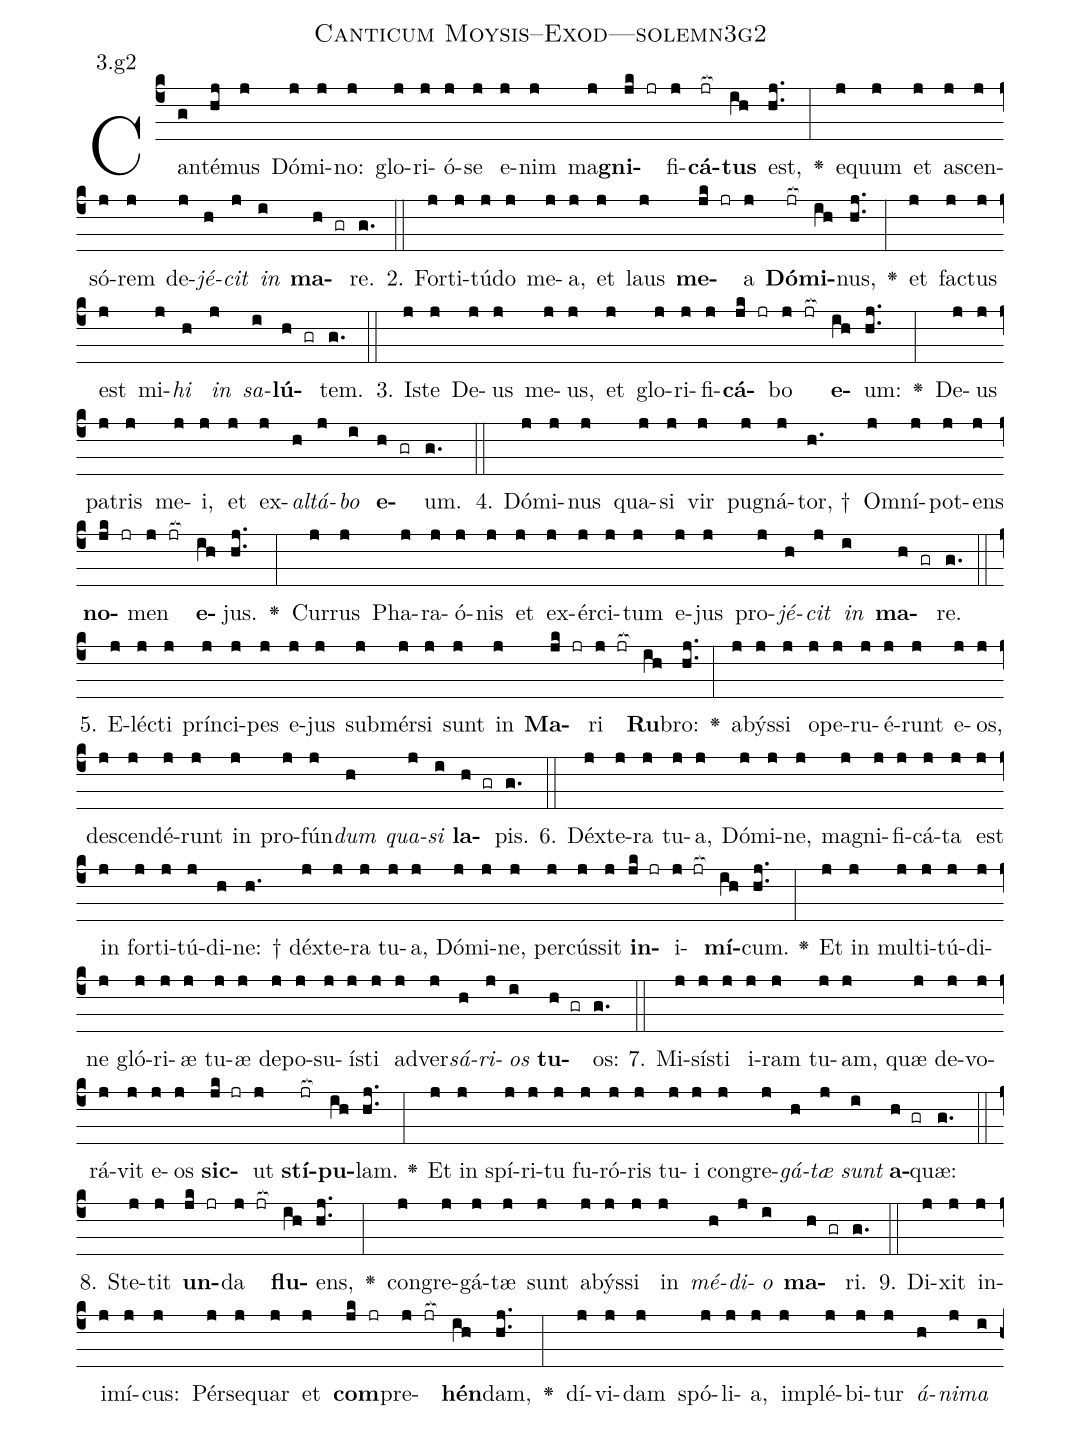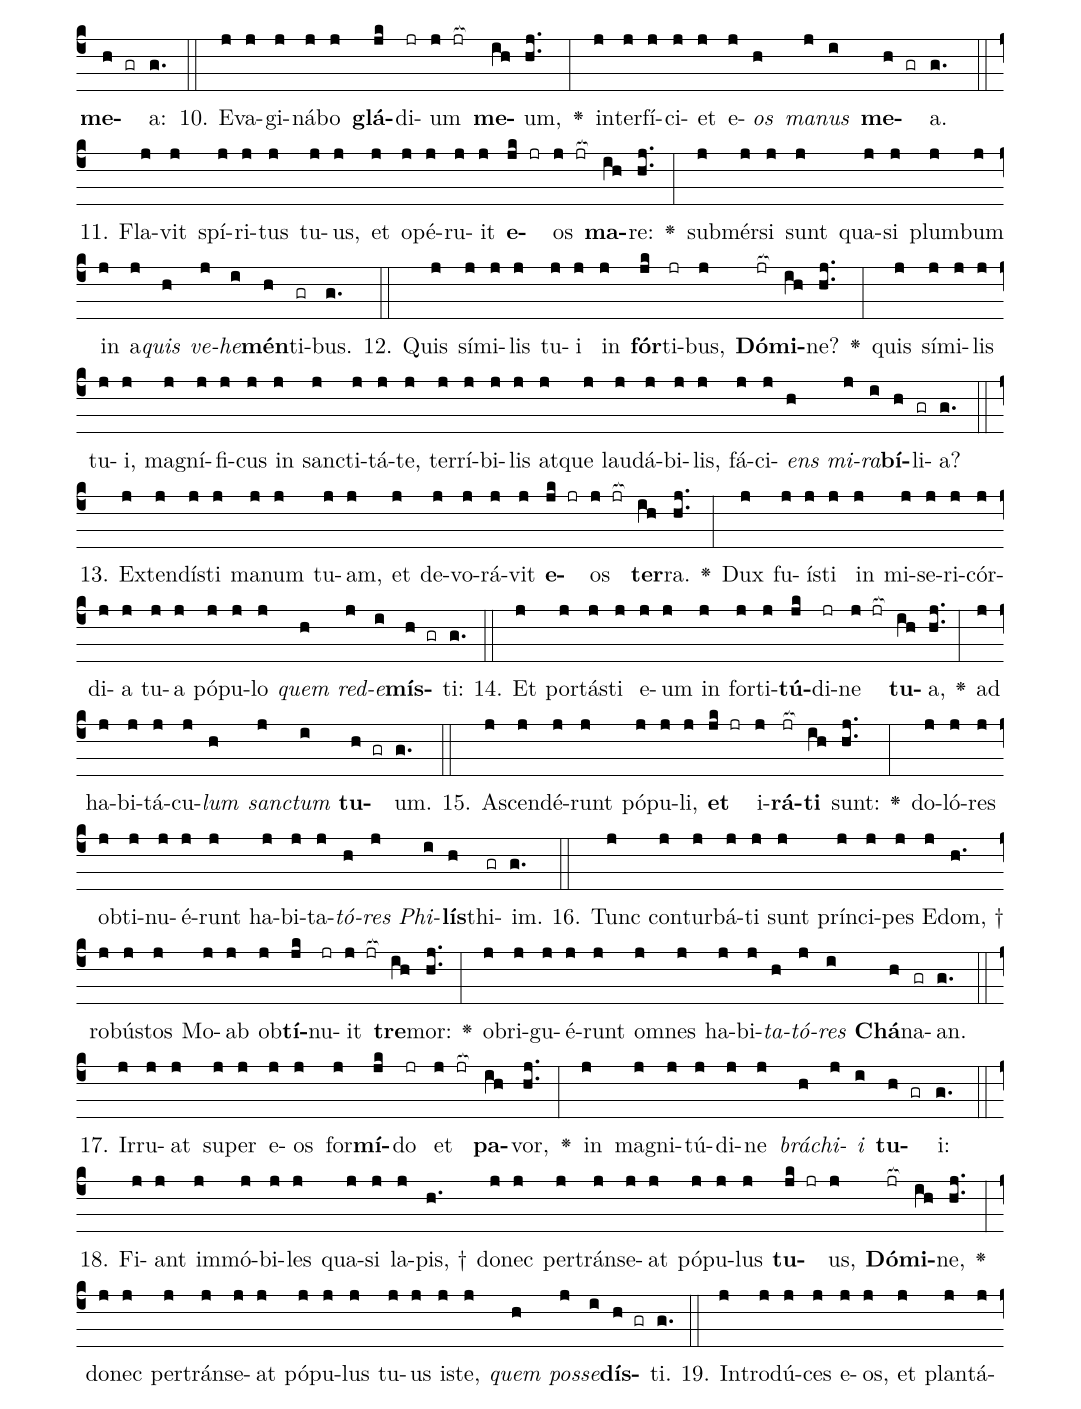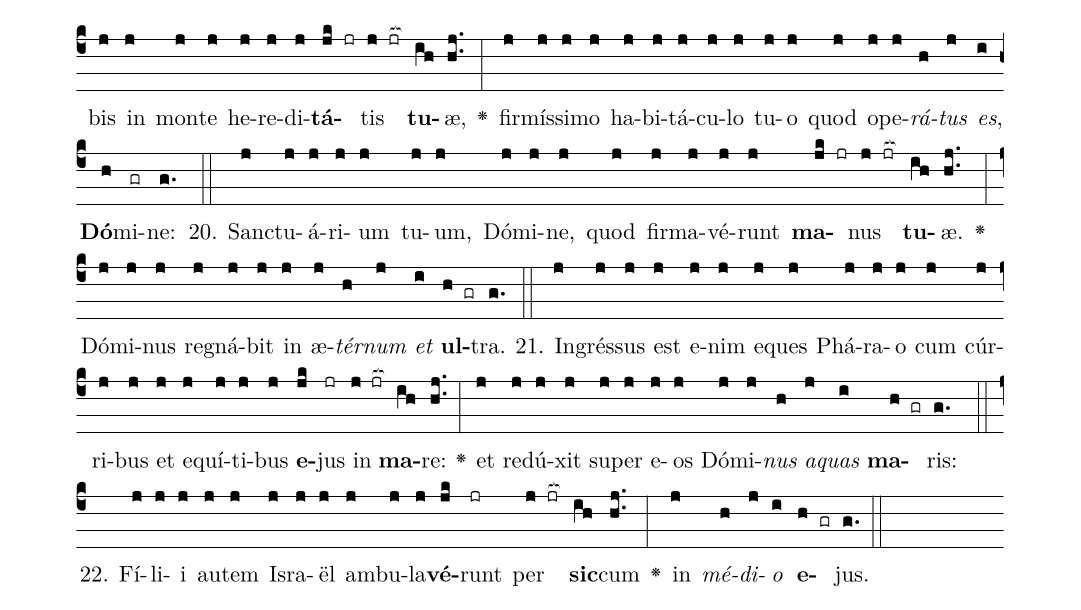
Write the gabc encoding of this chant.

name: Canticum Moysis--Exod---solemn3g2;
annotation: 3.g2;
%%
(c4)Can(g)té(hj)mus(j) Dó(j)mi(j)no:(j) glo(j)ri(j)ó(j)se(j) e(j)nim(j) ma(j)<b>gni</b>(jk jr)fi(j)<b>cá</b>(jr[ocb:1{])<b>tus</b>(ih[ocb:0}]) est,(hj..) <v>\greheightstar</v>(:) e(j)quum(j) et(j) a(j)scen(j)só(j)rem(j) de(j)<i>jé</i>(h)<i>cit</i>(j) <i>in</i>(i) <b>ma</b>(h gr)re.(g.) (::)
2. For(j)ti(j)tú(j)do(j) me(j)a,(j) et(j) laus(j) <b>me</b>(jk jr)a(j) <b>Dó</b>(jr[ocb:1{])<b>mi</b>(ih[ocb:0}])nus,(hj..) <v>\greheightstar</v>(:) et(j) fac(j)tus(j) est(j) mi(j)<i>hi</i>(h) <i>in</i>(j) <i>sa</i>(i)<b>lú</b>(h gr)tem.(g.) (::)
3. Is(j)te(j) De(j)us(j) me(j)us,(j) et(j) glo(j)ri(j)fi(j)<b>cá</b>(jk jr)bo(j jr[ocb:1{]) <b>e</b>(ih[ocb:0}])um:(hj..) <v>\greheightstar</v>(:) De(j)us(j) pa(j)tris(j) me(j)i,(j) et(j) ex(j)<i>al</i>(h)<i>tá</i>(j)<i>bo</i>(i) <b>e</b>(h gr)um.(g.) (::)
4. Dó(j)mi(j)nus(j) qua(j)si(j) vir(j) pu(j)gná(j)tor, †(h.) Om(j)ní(j)pot(j)ens(j) <b>no</b>(jk jr)men(j jr[ocb:1{]) <b>e</b>(ih[ocb:0}])jus.(hj..) <v>\greheightstar</v>(:) Cur(j)rus(j) Pha(j)ra(j)ó(j)nis(j) et(j) ex(j)ér(j)ci(j)tum(j) e(j)jus(j) pro(j)<i>jé</i>(h)<i>cit</i>(j) <i>in</i>(i) <b>ma</b>(h gr)re.(g.) (::)
5. E(j)léc(j)ti(j) prín(j)ci(j)pes(j) e(j)jus(j) sub(j)mér(j)si(j) sunt(j) in(j) <b>Ma</b>(jk jr)ri(j jr[ocb:1{]) <b>Ru</b>(ih[ocb:0}])bro:(hj..) <v>\greheightstar</v>(:) a(j)býs(j)si(j) o(j)pe(j)ru(j)é(j)runt(j) e(j)os,(j) de(j)scen(j)dé(j)runt(j) in(j) pro(j)fún(j)<i>dum</i>(h) <i>qua</i>(j)<i>si</i>(i) <b>la</b>(h gr)pis.(g.) (::)
6. Déx(j)te(j)ra(j) tu(j)a,(j) Dó(j)mi(j)ne,(j) ma(j)gni(j)fi(j)cá(j)ta(j) est(j) in(j) for(j)ti(j)tú(j)di(h)ne: †(h.) déx(j)te(j)ra(j) tu(j)a,(j) Dó(j)mi(j)ne,(j) per(j)cús(j)sit(j) <b>in</b>(jk jr)i(j jr[ocb:1{])<b>mí</b>(ih[ocb:0}])cum.(hj..) <v>\greheightstar</v>(:) Et(j) in(j) mul(j)ti(j)tú(j)di(j)ne(j) gló(j)ri(j)æ(j) tu(j)æ(j) de(j)po(j)su(j)ís(j)ti(j) ad(j)ver(j)<i>sá</i>(h)<i>ri</i>(j)<i>os</i>(i) <b>tu</b>(h gr)os:(g.) (::)
7. Mi(j)sís(j)ti(j) i(j)ram(j) tu(j)am,(j) quæ(j) de(j)vo(j)rá(j)vit(j) e(j)os(j) <b>sic</b>(jk jr)ut(j) <b>stí</b>(jr[ocb:1{])<b>pu</b>(ih[ocb:0}])lam.(hj..) <v>\greheightstar</v>(:) Et(j) in(j) spí(j)ri(j)tu(j) fu(j)ró(j)ris(j) tu(j)i(j) con(j)gre(j)<i>gá</i>(h)<i>tæ</i>(j) <i>sunt</i>(i) <b>a</b>(h gr)quæ:(g.) (::)
8. Ste(j)tit(j) <b>un</b>(jk jr)da(j jr[ocb:1{]) <b>flu</b>(ih[ocb:0}])ens,(hj..) <v>\greheightstar</v>(:) con(j)gre(j)gá(j)tæ(j) sunt(j) a(j)býs(j)si(j) in(j) <i>mé</i>(h)<i>di</i>(j)<i>o</i>(i) <b>ma</b>(h gr)ri.(g.) (::)
9. Di(j)xit(j) in(j)i(j)mí(j)cus:(j) Pér(j)se(j)quar(j) et(j) <b>com</b>(jk jr)pre(j jr[ocb:1{])<b>hén</b>(ih[ocb:0}])dam,(hj..) <v>\greheightstar</v>(:) dí(j)vi(j)dam(j) spó(j)li(j)a,(j) im(j)plé(j)bi(j)tur(j) <i>á</i>(h)<i>ni</i>(j)<i>ma</i>(i) <b>me</b>(h gr)a:(g.) (::)
10. E(j)va(j)gi(j)ná(j)bo(j) <b>glá</b>(jk)di(jr)um(j jr[ocb:1{]) <b>me</b>(ih[ocb:0}])um,(hj..) <v>\greheightstar</v>(:) in(j)ter(j)fí(j)ci(j)et(j) e(j)<i>os</i>(h) <i>ma</i>(j)<i>nus</i>(i) <b>me</b>(h gr)a.(g.) (::)
11. Fla(j)vit(j) spí(j)ri(j)tus(j) tu(j)us,(j) et(j) o(j)pé(j)ru(j)it(j) <b>e</b>(jk jr)os(j jr[ocb:1{]) <b>ma</b>(ih[ocb:0}])re:(hj..) <v>\greheightstar</v>(:) sub(j)mér(j)si(j) sunt(j) qua(j)si(j) plum(j)bum(j) in(j) a(j)<i>quis</i>(h) <i>ve</i>(j)<i>he</i>(i)<b>mén</b>(h)ti(gr)bus.(g.) (::)
12. Quis(j) sí(j)mi(j)lis(j) tu(j)i(j) in(j) <b>fór</b>(jk)ti(jr)bus,(j) <b>Dó</b>(jr[ocb:1{])<b>mi</b>(ih[ocb:0}])ne?(hj..) <v>\greheightstar</v>(:) quis(j) sí(j)mi(j)lis(j) tu(j)i,(j) ma(j)gní(j)fi(j)cus(j) in(j) sanc(j)ti(j)tá(j)te,(j) ter(j)rí(j)bi(j)lis(j) at(j)que(j) lau(j)dá(j)bi(j)lis,(j) fá(j)ci(j)<i>ens</i>(h) <i>mi</i>(j)<i>ra</i>(i)<b>bí</b>(h)li(gr)a?(g.) (::)
13. Ex(j)ten(j)dís(j)ti(j) ma(j)num(j) tu(j)am,(j) et(j) de(j)vo(j)rá(j)vit(j) <b>e</b>(jk jr)os(j jr[ocb:1{]) <b>ter</b>(ih[ocb:0}])ra.(hj..) <v>\greheightstar</v>(:) Dux(j) fu(j)ís(j)ti(j) in(j) mi(j)se(j)ri(j)cór(j)di(j)a(j) tu(j)a(j) pó(j)pu(j)lo(j) <i>quem</i>(h) <i>red</i>(j)<i>e</i>(i)<b>mís</b>(h gr)ti:(g.) (::)
14. Et(j) por(j)tás(j)ti(j) e(j)um(j) in(j) for(j)ti(j)<b>tú</b>(jk)di(jr)ne(j jr[ocb:1{]) <b>tu</b>(ih[ocb:0}])a,(hj..) <v>\greheightstar</v>(:) ad(j) ha(j)bi(j)tá(j)cu(j)<i>lum</i>(h) <i>sanc</i>(j)<i>tum</i>(i) <b>tu</b>(h gr)um.(g.) (::)
15. A(j)scen(j)dé(j)runt(j) pó(j)pu(j)li,(j) <b>et</b>(jk jr) i(j)<b>rá</b>(jr[ocb:1{])<b>ti</b>(ih[ocb:0}]) sunt:(hj..) <v>\greheightstar</v>(:) do(j)ló(j)res(j) ob(j)ti(j)nu(j)é(j)runt(j) ha(j)bi(j)ta(j)<i>tó</i>(h)<i>res</i>(j) <i>Phi</i>(i)<b>lís</b>(h)thi(gr)im.(g.) (::)
16. Tunc(j) con(j)tur(j)bá(j)ti(j) sunt(j) prín(j)ci(j)pes(j) E(j)dom, †(h.) ro(j)bús(j)tos(j) Mo(j)ab(j) ob(j)<b>tí</b>(jk)nu(jr)it(j jr[ocb:1{]) <b>tre</b>(ih[ocb:0}])mor:(hj..) <v>\greheightstar</v>(:) ob(j)ri(j)gu(j)é(j)runt(j) om(j)nes(j) ha(j)bi(j)<i>ta</i>(h)<i>tó</i>(j)<i>res</i>(i) <b>Chá</b>(h)na(gr)an.(g.) (::)
17. Ir(j)ru(j)at(j) su(j)per(j) e(j)os(j) for(j)<b>mí</b>(jk)do(jr) et(j jr[ocb:1{]) <b>pa</b>(ih[ocb:0}])vor,(hj..) <v>\greheightstar</v>(:) in(j) ma(j)gni(j)tú(j)di(j)ne(j) <i>brá</i>(h)<i>chi</i>(j)<i>i</i>(i) <b>tu</b>(h gr)i:(g.) (::)
18. Fi(j)ant(j) im(j)mó(j)bi(j)les(j) qua(j)si(j) la(j)pis, †(h.) do(j)nec(j) per(j)tráns(j)e(j)at(j) pó(j)pu(j)lus(j) <b>tu</b>(jk jr)us,(j) <b>Dó</b>(jr[ocb:1{])<b>mi</b>(ih[ocb:0}])ne,(hj..) <v>\greheightstar</v>(:) do(j)nec(j) per(j)tráns(j)e(j)at(j) pó(j)pu(j)lus(j) tu(j)us(j) is(j)te,(j) <i>quem</i>(h) <i>pos</i>(j)<i>se</i>(i)<b>dís</b>(h gr)ti.(g.) (::)
19. In(j)tro(j)dú(j)ces(j) e(j)os,(j) et(j) plan(j)tá(j)bis(j) in(j) mon(j)te(j) he(j)re(j)di(j)<b>tá</b>(jk jr)tis(j jr[ocb:1{]) <b>tu</b>(ih[ocb:0}])æ,(hj..) <v>\greheightstar</v>(:) fir(j)mís(j)si(j)mo(j) ha(j)bi(j)tá(j)cu(j)lo(j) tu(j)o(j) quod(j) o(j)pe(j)<i>rá</i>(h)<i>tus</i>(j) <i>es</i>,(i) <b>Dó</b>(h)mi(gr)ne:(g.) (::)
20. Sanc(j)tu(j)á(j)ri(j)um(j) tu(j)um,(j) Dó(j)mi(j)ne,(j) quod(j) fir(j)ma(j)vé(j)runt(j) <b>ma</b>(jk jr)nus(j jr[ocb:1{]) <b>tu</b>(ih[ocb:0}])æ.(hj..) <v>\greheightstar</v>(:) Dó(j)mi(j)nus(j) re(j)gná(j)bit(j) in(j) æ(j)<i>tér</i>(h)<i>num</i>(j) <i>et</i>(i) <b>ul</b>(h gr)tra.(g.) (::)
21. In(j)grés(j)sus(j) est(j) e(j)nim(j) e(j)ques(j) Phá(j)ra(j)o(j) cum(j) cúr(j)ri(j)bus(j) et(j) e(j)quí(j)ti(j)bus(j) <b>e</b>(jk)jus(jr) in(j jr[ocb:1{]) <b>ma</b>(ih[ocb:0}])re:(hj..) <v>\greheightstar</v>(:) et(j) re(j)dú(j)xit(j) su(j)per(j) e(j)os(j) Dó(j)mi(j)<i>nus</i>(h) <i>a</i>(j)<i>quas</i>(i) <b>ma</b>(h gr)ris:(g.) (::)
22. Fí(j)li(j)i(j) au(j)tem(j) Is(j)ra(j)ël(j) am(j)bu(j)la(j)<b>vé</b>(jk)runt(jr) per(j jr[ocb:1{]) <b>sic</b>(ih[ocb:0}])cum(hj..) <v>\greheightstar</v>(:) in(j) <i>mé</i>(h)<i>di</i>(j)<i>o</i>(i) <b>e</b>(h gr)jus.(g.) (::)
